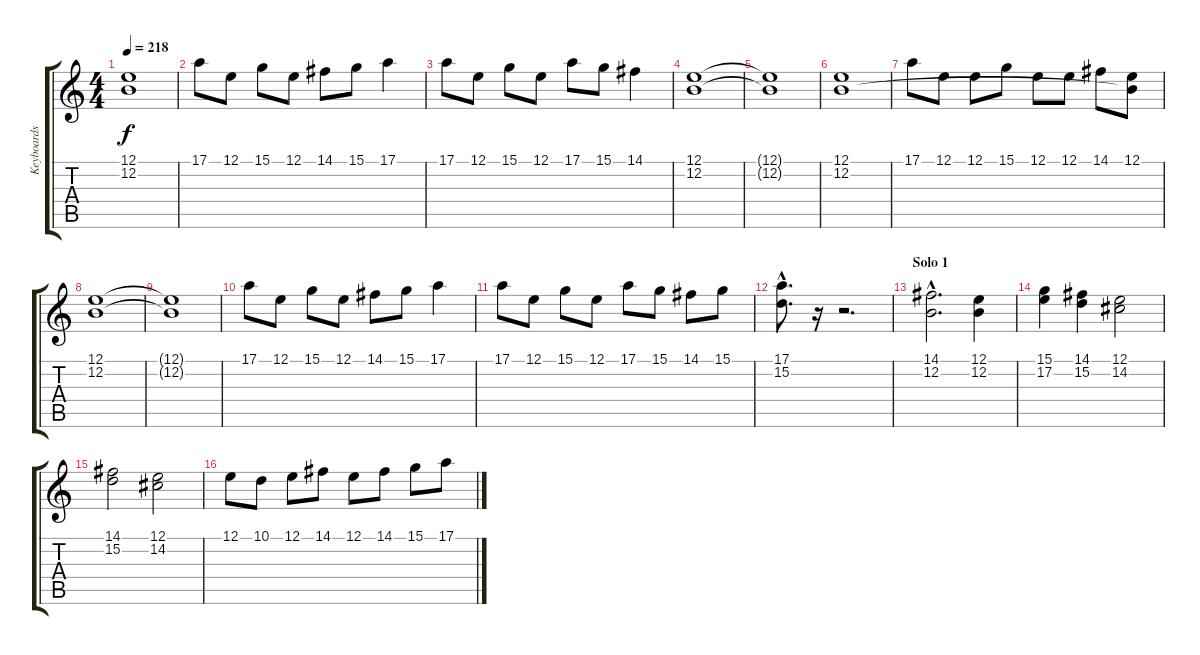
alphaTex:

\track ("Keyboards 2" "Keyboards ") {instrument stringensemble1}
\staff {score tabs}
\tuning (E4 B3 G3 D3 A2 E2) {hide}
\ts (4 4)
\tempo 218
\clef g2
\ks c
(12.1{t} 12.2{t}).1{dy f} |
17.1.8 12.1.8 15.1.8 12.1.8 14.1.8 15.1.8 17.1.4 |
17.1.8 12.1.8 15.1.8 12.1.8 17.1.8 15.1.8 14.1.4 |
(12.1 12.2).1 |
(12.1{t} 12.2{t}).1 |
(12.1 12.2).1 |
17.1.8 12.1.8 12.1.8 15.1.8 12.1.8 12.1.8 14.1.8 (12.1 12.2{t}).8 |
(12.1 12.2).1 |
(12.1{t} 12.2{t}).1 |
17.1.8 12.1.8 15.1.8 12.1.8 14.1.8 15.1.8 17.1.4 |
17.1.8 12.1.8 15.1.8 12.1.8 17.1.8 15.1.8 14.1.8 15.1.8 |
(17.1{hac} 15.2{hac}).8{d} r.16 r.2{d} |
\section ("" "Solo 1")
(14.1{hac} 12.2{hac}).2{d} (12.1 12.2).4 |
(15.1 17.2).4 (14.1 15.2).4 (12.1 14.2).2 |
(14.1 15.2).2 (12.1 14.2).2 |
12.1.8 10.1.8 12.1.8 14.1.8 12.1.8 14.1.8 15.1.8 17.1.8
